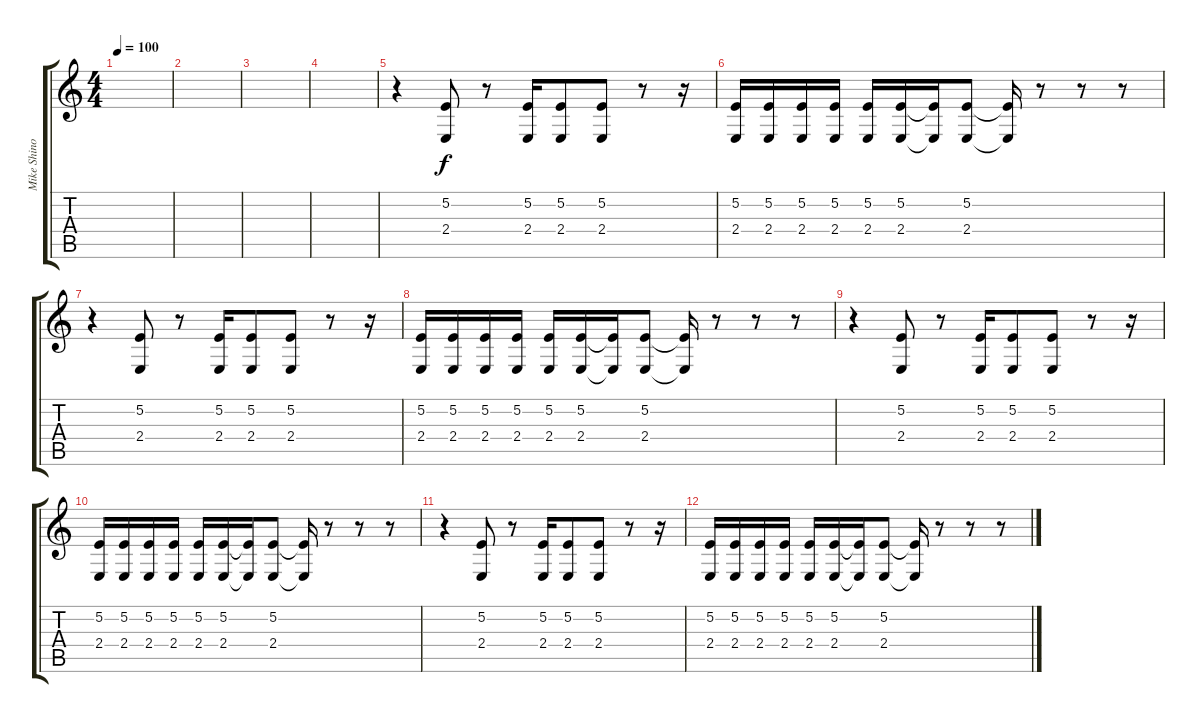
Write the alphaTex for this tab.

\track ("Mike Shinoda (MC)" "Mike Shino") {instrument acousticgrandpiano}
\staff {score tabs}
\tuning (E4 B3 G3 D3 A2 E2) {hide}
\ts (4 4)
\tempo 100
\clef g2
\ks c
|
|
|
|
r.4{volume 16} (5.2 2.4).8 r.8 (5.2 2.4).16 (5.2 2.4).8 (5.2 2.4).8 r.8 r.16 |
(5.2 2.4).16 (5.2 2.4).16 (5.2 2.4).16 (5.2 2.4).16 (5.2 2.4).16 (5.2 2.4).16 (5.2{t} 2.4{t}).16 (5.2 2.4).8 (5.2{t} 2.4{t}).16 r.8 r.8 r.8 |
r.4{volume 16} (5.2 2.4).8 r.8 (5.2 2.4).16 (5.2 2.4).8 (5.2 2.4).8 r.8 r.16 |
(5.2 2.4).16 (5.2 2.4).16 (5.2 2.4).16 (5.2 2.4).16 (5.2 2.4).16 (5.2 2.4).16 (5.2{t} 2.4{t}).16 (5.2 2.4).8 (5.2{t} 2.4{t}).16 r.8 r.8 r.8 |
r.4{volume 16} (5.2 2.4).8 r.8 (5.2 2.4).16 (5.2 2.4).8 (5.2 2.4).8 r.8 r.16 |
(5.2 2.4).16 (5.2 2.4).16 (5.2 2.4).16 (5.2 2.4).16 (5.2 2.4).16 (5.2 2.4).16 (5.2{t} 2.4{t}).16 (5.2 2.4).8 (5.2{t} 2.4{t}).16 r.8 r.8 r.8 |
r.4{volume 16} (5.2 2.4).8 r.8 (5.2 2.4).16 (5.2 2.4).8 (5.2 2.4).8 r.8 r.16 |
(5.2 2.4).16 (5.2 2.4).16 (5.2 2.4).16 (5.2 2.4).16 (5.2 2.4).16 (5.2 2.4).16 (5.2{t} 2.4{t}).16 (5.2 2.4).8 (5.2{t} 2.4{t}).16 r.8 r.8 r.8
